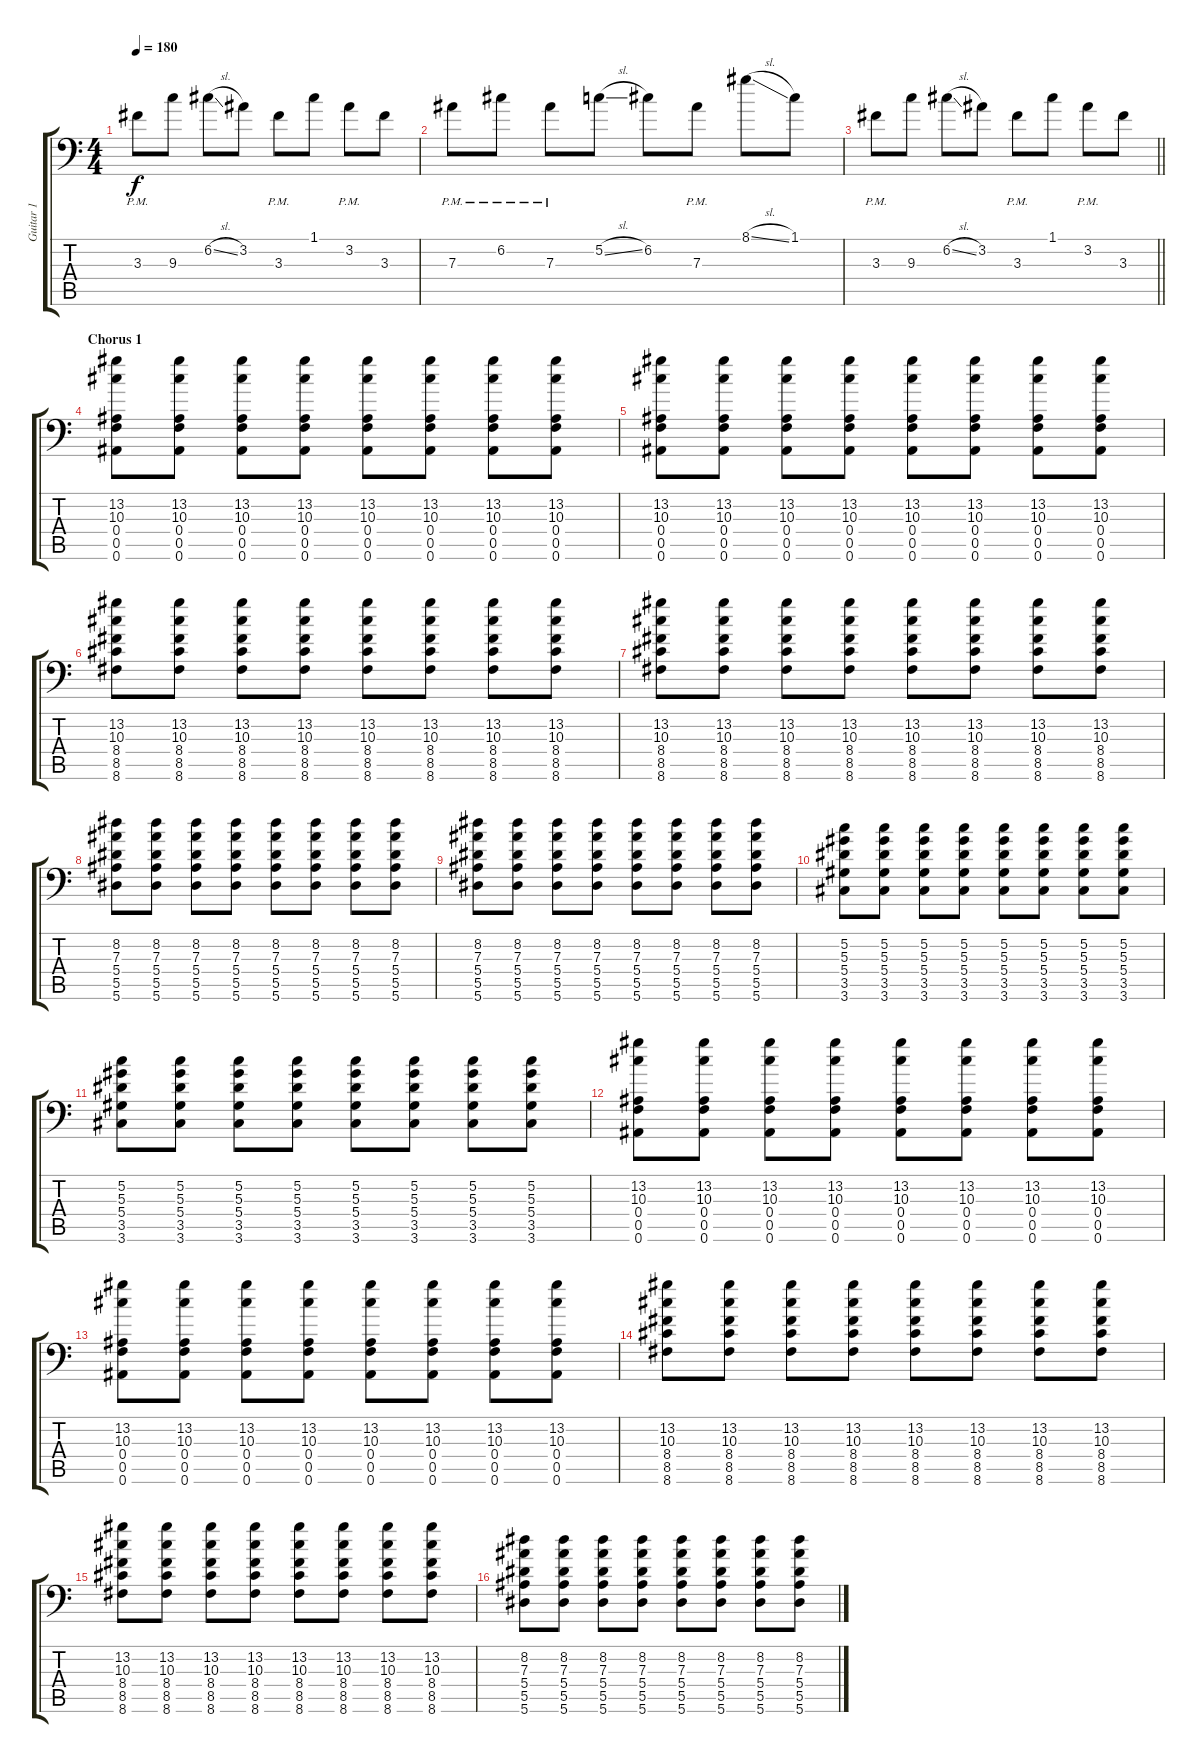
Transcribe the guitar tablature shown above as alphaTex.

\track ("Guitar 1" "Guitar 1") {instrument overdrivenguitar}
\staff {score tabs}
\tuning (C4 G3 Eb3 Bb2 F2 Bb1) {hide}
\ts (4 4)
\tempo 180
\clef f4
\ks c
3.3{pm}.8{dy f} 9.3.8 6.2{sl}.8 3.2.8 3.3{pm}.8 1.1.8 3.2{pm}.8 3.3.8 |
7.3{pm}.8 6.2{pm}.8 7.3{pm}.8 5.2{sl}.8 6.2.8 7.3{pm}.8 8.1{sl}.8 1.1.8 |
\barLineRight lightlight
3.3{pm}.8 9.3.8 6.2{sl}.8 3.2.8 3.3{pm}.8 1.1.8 3.2{pm}.8 3.3.8 |
\section ("" "Chorus 1")
(13.2 10.3 0.4 0.5 0.6).8{volume 10} (13.2 10.3 0.4 0.5 0.6).8 (13.2 10.3 0.4 0.5 0.6).8 (13.2 10.3 0.4 0.5 0.6).8 (13.2 10.3 0.4 0.5 0.6).8 (13.2 10.3 0.4 0.5 0.6).8 (13.2 10.3 0.4 0.5 0.6).8 (13.2 10.3 0.4 0.5 0.6).8 |
(13.2 10.3 0.4 0.5 0.6).8 (13.2 10.3 0.4 0.5 0.6).8 (13.2 10.3 0.4 0.5 0.6).8 (13.2 10.3 0.4 0.5 0.6).8 (13.2 10.3 0.4 0.5 0.6).8 (13.2 10.3 0.4 0.5 0.6).8 (13.2 10.3 0.4 0.5 0.6).8 (13.2 10.3 0.4 0.5 0.6).8 |
(13.2 10.3 8.4 8.5 8.6).8 (13.2 10.3 8.4 8.5 8.6).8 (13.2 10.3 8.4 8.5 8.6).8 (13.2 10.3 8.4 8.5 8.6).8 (13.2 10.3 8.4 8.5 8.6).8 (13.2 10.3 8.4 8.5 8.6).8 (13.2 10.3 8.4 8.5 8.6).8 (13.2 10.3 8.4 8.5 8.6).8 |
(13.2 10.3 8.4 8.5 8.6).8 (13.2 10.3 8.4 8.5 8.6).8 (13.2 10.3 8.4 8.5 8.6).8 (13.2 10.3 8.4 8.5 8.6).8 (13.2 10.3 8.4 8.5 8.6).8 (13.2 10.3 8.4 8.5 8.6).8 (13.2 10.3 8.4 8.5 8.6).8 (13.2 10.3 8.4 8.5 8.6).8 |
(8.2 7.3 5.4 5.5 5.6).8 (8.2 7.3 5.4 5.5 5.6).8 (8.2 7.3 5.4 5.5 5.6).8 (8.2 7.3 5.4 5.5 5.6).8 (8.2 7.3 5.4 5.5 5.6).8 (8.2 7.3 5.4 5.5 5.6).8 (8.2 7.3 5.4 5.5 5.6).8 (8.2 7.3 5.4 5.5 5.6).8 |
(8.2 7.3 5.4 5.5 5.6).8 (8.2 7.3 5.4 5.5 5.6).8 (8.2 7.3 5.4 5.5 5.6).8 (8.2 7.3 5.4 5.5 5.6).8 (8.2 7.3 5.4 5.5 5.6).8 (8.2 7.3 5.4 5.5 5.6).8 (8.2 7.3 5.4 5.5 5.6).8 (8.2 7.3 5.4 5.5 5.6).8 |
(5.2 5.3 5.4 3.5 3.6).8 (5.2 5.3 5.4 3.5 3.6).8 (5.2 5.3 5.4 3.5 3.6).8 (5.2 5.3 5.4 3.5 3.6).8 (5.2 5.3 5.4 3.5 3.6).8 (5.2 5.3 5.4 3.5 3.6).8 (5.2 5.3 5.4 3.5 3.6).8 (5.2 5.3 5.4 3.5 3.6).8 |
(5.2 5.3 5.4 3.5 3.6).8 (5.2 5.3 5.4 3.5 3.6).8 (5.2 5.3 5.4 3.5 3.6).8 (5.2 5.3 5.4 3.5 3.6).8 (5.2 5.3 5.4 3.5 3.6).8 (5.2 5.3 5.4 3.5 3.6).8 (5.2 5.3 5.4 3.5 3.6).8 (5.2 5.3 5.4 3.5 3.6).8 |
(13.2 10.3 0.4 0.5 0.6).8{volume 10} (13.2 10.3 0.4 0.5 0.6).8 (13.2 10.3 0.4 0.5 0.6).8 (13.2 10.3 0.4 0.5 0.6).8 (13.2 10.3 0.4 0.5 0.6).8 (13.2 10.3 0.4 0.5 0.6).8 (13.2 10.3 0.4 0.5 0.6).8 (13.2 10.3 0.4 0.5 0.6).8 |
(13.2 10.3 0.4 0.5 0.6).8 (13.2 10.3 0.4 0.5 0.6).8 (13.2 10.3 0.4 0.5 0.6).8 (13.2 10.3 0.4 0.5 0.6).8 (13.2 10.3 0.4 0.5 0.6).8 (13.2 10.3 0.4 0.5 0.6).8 (13.2 10.3 0.4 0.5 0.6).8 (13.2 10.3 0.4 0.5 0.6).8 |
(13.2 10.3 8.4 8.5 8.6).8 (13.2 10.3 8.4 8.5 8.6).8 (13.2 10.3 8.4 8.5 8.6).8 (13.2 10.3 8.4 8.5 8.6).8 (13.2 10.3 8.4 8.5 8.6).8 (13.2 10.3 8.4 8.5 8.6).8 (13.2 10.3 8.4 8.5 8.6).8 (13.2 10.3 8.4 8.5 8.6).8 |
(13.2 10.3 8.4 8.5 8.6).8 (13.2 10.3 8.4 8.5 8.6).8 (13.2 10.3 8.4 8.5 8.6).8 (13.2 10.3 8.4 8.5 8.6).8 (13.2 10.3 8.4 8.5 8.6).8 (13.2 10.3 8.4 8.5 8.6).8 (13.2 10.3 8.4 8.5 8.6).8 (13.2 10.3 8.4 8.5 8.6).8 |
(8.2 7.3 5.4 5.5 5.6).8 (8.2 7.3 5.4 5.5 5.6).8 (8.2 7.3 5.4 5.5 5.6).8 (8.2 7.3 5.4 5.5 5.6).8 (8.2 7.3 5.4 5.5 5.6).8 (8.2 7.3 5.4 5.5 5.6).8 (8.2 7.3 5.4 5.5 5.6).8 (8.2 7.3 5.4 5.5 5.6).8
